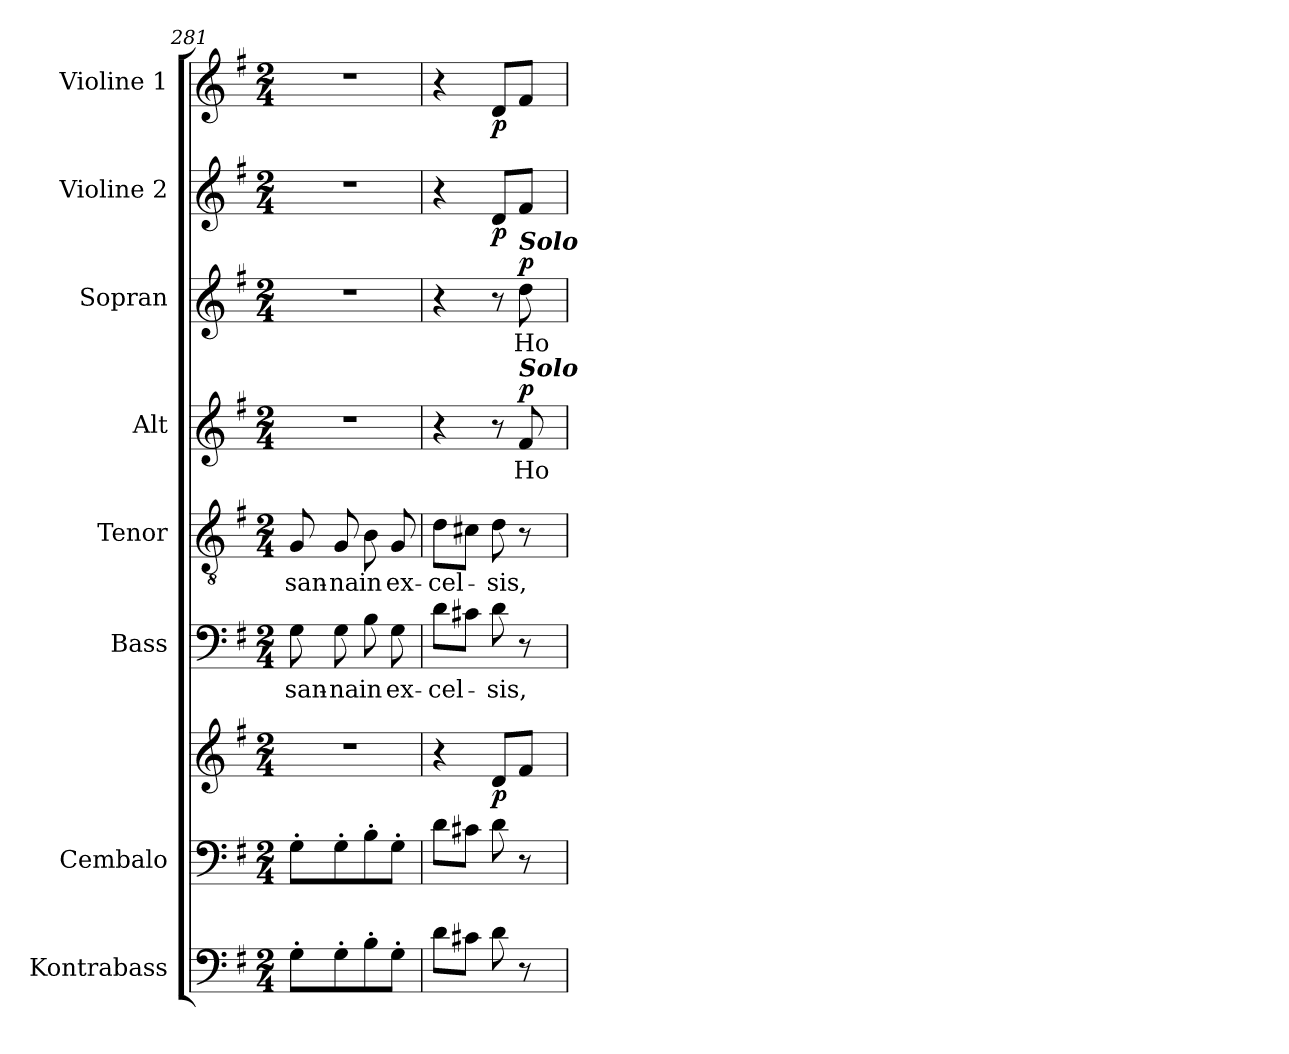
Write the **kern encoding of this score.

**kern	**kern	**kern	**dynam	**kern	**text	**kern	**text	**kern	**text	**dynam	**kern	**text	**dynam	**kern	**dynam	**kern	**dynam
*part8	*part7	*part7	*part7	*part6	*part6	*part5	*part5	*part4	*part4	*part4	*part3	*part3	*part3	*part2	*part2	*part1	*part1
*staff9	*staff8	*staff7	*staff7/8	*staff6	*staff6	*staff5	*staff5	*staff4	*staff4	*staff4	*staff3	*staff3	*staff3	*staff2	*staff2	*staff1	*staff1
*I"Kontrabass	*I"Cembalo	*	*	*I"Bass	*	*I"Tenor	*	*I"Alt	*	*	*I"Sopran	*	*	*I"Violine 2	*	*I"Violine 1	*
*I'Kb.	*I'Cemb.	*	*	*I'B.	*	*I'T.	*	*I'A.	*	*	*I'S.	*	*	*I'Vl. 2	*	*I'Vl. 1	*
*clefF4	*clefF4	*clefG2	*	*clefF4	*	*clefGv2	*	*clefG2	*	*	*clefG2	*	*	*clefG2	*	*clefG2	*
*ITrd7c12	*	*	*	*	*	*	*	*	*	*	*	*	*	*	*	*	*
*k[f#]	*k[f#]	*k[f#]	*	*k[f#]	*	*k[f#]	*	*k[f#]	*	*	*k[f#]	*	*	*k[f#]	*	*k[f#]	*
*G:	*G:	*G:	*	*G:	*	*G:	*	*G:	*	*	*G:	*	*	*G:	*	*G:	*
*M2/4	*M2/4	*M2/4	*	*M2/4	*	*M2/4	*	*M2/4	*	*	*M2/4	*	*	*M2/4	*	*M2/4	*
=281	=281	=281	=281	=281	=281	=281	=281	=281	=281	=281	=281	=281	=281	=281	=281	=281	=281
!	!	!	!	!	!LO:LY:b	!	!LO:LY:b	!	!	!	!	!	!	!	!	!	!
8GG'>\L	8G'>\L	2r	.	8G\	-san-	8G/	-san-	2r	.	.	2r	.	.	2r	.	2r	.
!	!	!	!	!	!LO:LY:b	!	!LO:LY:b	!	!	!	!	!	!	!	!	!	!
8GG'>\	8G'>\	.	.	8G\	-na	8G/	-na	.	.	.	.	.	.	.	.	.	.
!	!	!	!	!	!LO:LY:b	!	!LO:LY:b	!	!	!	!	!	!	!	!	!	!
8BB'>\	8B'>\	.	.	8B\	in	8B\	in	.	.	.	.	.	.	.	.	.	.
!	!	!	!	!	!LO:LY:b	!	!LO:LY:b	!	!	!	!	!	!	!	!	!	!
8GG'>\J	8G'>\J	.	.	8G\	ex-	8G/	ex-	.	.	.	.	.	.	.	.	.	.
=282	=282	=282	=282	=282	=282	=282	=282	=282	=282	=282	=282	=282	=282	=282	=282	=282	=282
!	!	!	!	!	!LO:LY:b	!	!LO:LY:b	!	!	!	!	!	!	!	!	!	!
8D\L	8d\L	4r	.	8d\L	-cel-	8d\L	-cel-	4r	.	.	4r	.	.	4r	.	4r	.
8C#X\J	8c#X\J	.	.	8c#X\J	.	8c#X\J	.	.	.	.	.	.	.	.	.	.	.
!	!	!	!LO:DY:b	!	!LO:LY:b	!	!LO:LY:b	!	!	!	!	!	!	!	!LO:DY:b	!	!LO:DY:b
8D\	8d\	8d/L	p	8d\	-sis,	8d\	-sis,	8r	.	.	8r	.	.	8d/L	p	8d/L	p
!	!	!	!	!	!	!	!	!	!	!	!LO:TX:a:Bi:t=Solo	!	!	!	!	!	!
!	!	!	!	!	!	!	!	!LO:TX:a:Bi:t=Solo	!	!	!	!	!	!	!	!	!
!	!	!	!	!	!	!	!	!	!LO:LY:b	!LO:DY:a	!	!LO:LY:b	!LO:DY:a	!	!	!	!
8r	8r	8f#/J	.	8r	.	8r	.	8f#/	Ho-	p	8dd\	Ho-	p	8f#/J	.	8f#/J	.
=	=	=	=	=	=	=	=	=	=	=	=	=	=	=	=	=	=
*-	*-	*-	*-	*-	*-	*-	*-	*-	*-	*-	*-	*-	*-	*-	*-	*-	*-
